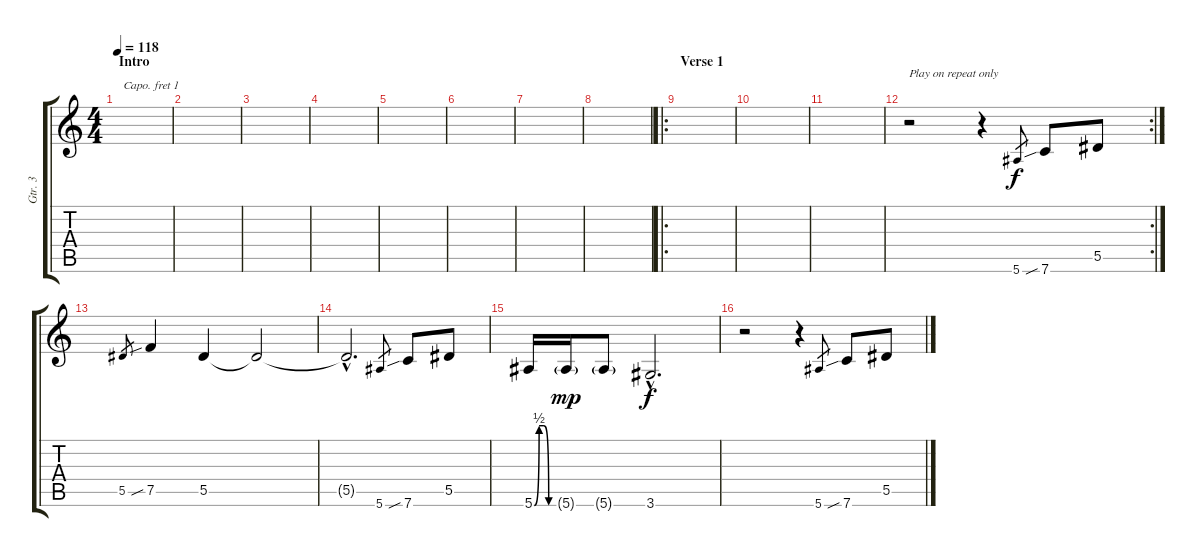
\track ("Gtr. 3" "Gtr. 3") {instrument electricguitarclean}
\staff {score tabs}
\capo 1
\tuning (E4 B3 G3 D3 A2 E2) {hide}
\ts (4 4)
\section ("" "Intro")
\tempo 118
\clef g2
\ks c
|
|
|
|
|
|
|
|
\ro
\section ("" "Verse 1")
|
|
|
\rc 2
r.2{txt "Play on repeat only"} r.4 5.6.8{gr} 7.6{sib}.8 5.5.8{dy f} |
5.5.8{gr} 7.5{sib}.4 5.5.4 5.5{t}.2 |
5.5{hac t}.2{d} 5.6.8{gr} 7.6{sib}.8 5.5.8 |
5.6{be (custom 0 0 15 2 30 2 45 0 60 0)}.16 5.6{g}.16{dy mp} 5.6{g}.8 3.6{hac}.2{d dy f} |
r.2 r.4 5.6.8{gr} 7.6{sib}.8 5.5.8
